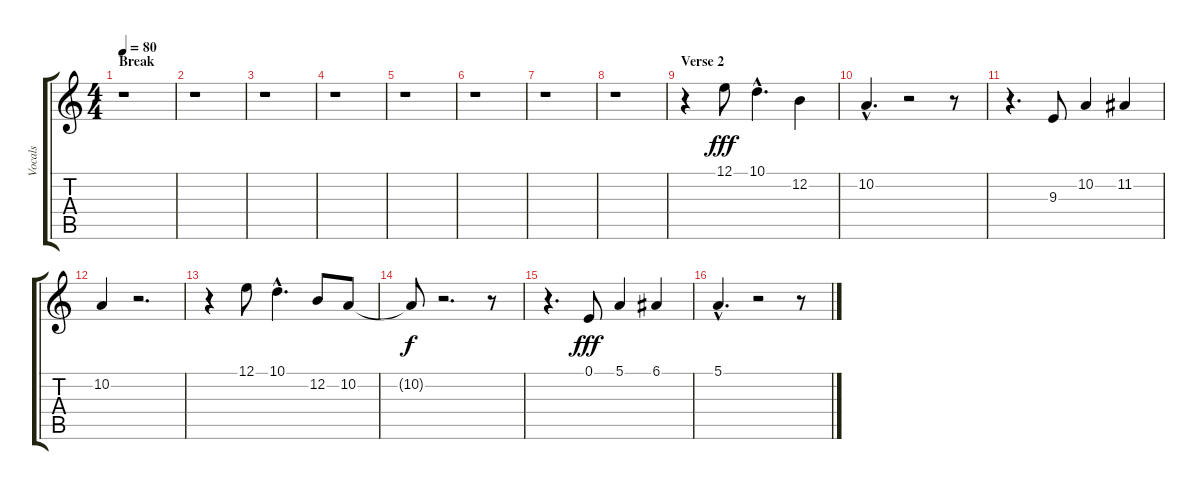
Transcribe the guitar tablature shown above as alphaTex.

\track ("Vocals" "Vocals") {instrument lead2sawtooth}
\staff {score tabs}
\tuning (E4 B3 G3 D3 A2 E2) {hide}
\ts (4 4)
\section ("" "Break")
\tempo 80
\clef g2
\ks c
r.1{dy fff} |
r.1 |
r.1 |
r.1 |
r.1 |
r.1 |
r.1 |
r.1 |
\section ("" "Verse 2")
r.4 12.1.8 10.1{hac}.4{d} 12.2.4 |
10.2{hac}.4{d} r.2 r.8 |
r.4{d} 9.3.8 10.2.4 11.2.4 |
10.2.4 r.2{d} |
r.4 12.1.8 10.1{hac}.4{d} 12.2.8 10.2.8 |
10.2{t}.8{dy f} r.2{d} r.8 |
r.4{d} 0.1.8{dy fff} 5.1.4 6.1.4 |
5.1{hac}.4{d} r.2 r.8
